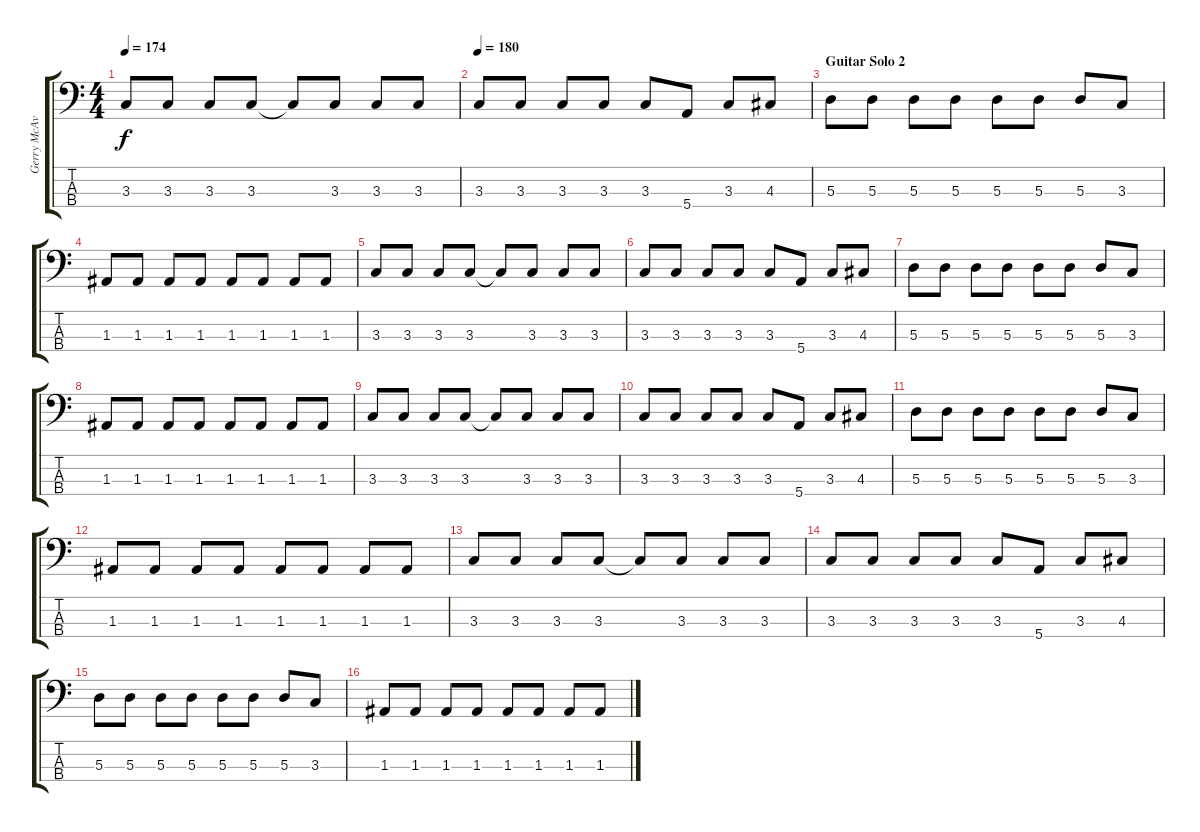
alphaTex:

\track ("Gerry McAvoy" "Gerry McAv") {instrument electricbasspick}
\staff {score tabs}
\tuning (G2 D2 A1 E1) {hide}
\ts (4 4)
\tempo 174
\clef f4
\ks c
3.3.8{dy f} 3.3.8 3.3.8 3.3.8 3.3{t}.8 3.3.8 3.3.8 3.3.8 |
\tempo 180
3.3.8 3.3.8 3.3.8 3.3.8 3.3.8 5.4.8 3.3.8 4.3.8 |
\section ("" "Guitar Solo 2")
5.3.8 5.3.8 5.3.8 5.3.8 5.3.8 5.3.8 5.3.8 3.3.8 |
1.3.8 1.3.8 1.3.8 1.3.8 1.3.8 1.3.8 1.3.8 1.3.8 |
3.3.8 3.3.8 3.3.8 3.3.8 3.3{t}.8 3.3.8 3.3.8 3.3.8 |
3.3.8 3.3.8 3.3.8 3.3.8 3.3.8 5.4.8 3.3.8 4.3.8 |
5.3.8 5.3.8 5.3.8 5.3.8 5.3.8 5.3.8 5.3.8 3.3.8 |
1.3.8 1.3.8 1.3.8 1.3.8 1.3.8 1.3.8 1.3.8 1.3.8 |
3.3.8 3.3.8 3.3.8 3.3.8 3.3{t}.8 3.3.8 3.3.8 3.3.8 |
3.3.8 3.3.8 3.3.8 3.3.8 3.3.8 5.4.8 3.3.8 4.3.8 |
5.3.8 5.3.8 5.3.8 5.3.8 5.3.8 5.3.8 5.3.8 3.3.8 |
1.3.8 1.3.8 1.3.8 1.3.8 1.3.8 1.3.8 1.3.8 1.3.8 |
3.3.8 3.3.8 3.3.8 3.3.8 3.3{t}.8 3.3.8 3.3.8 3.3.8 |
3.3.8 3.3.8 3.3.8 3.3.8 3.3.8 5.4.8 3.3.8 4.3.8 |
5.3.8 5.3.8 5.3.8 5.3.8 5.3.8 5.3.8 5.3.8 3.3.8 |
1.3.8 1.3.8 1.3.8 1.3.8 1.3.8 1.3.8 1.3.8 1.3.8
